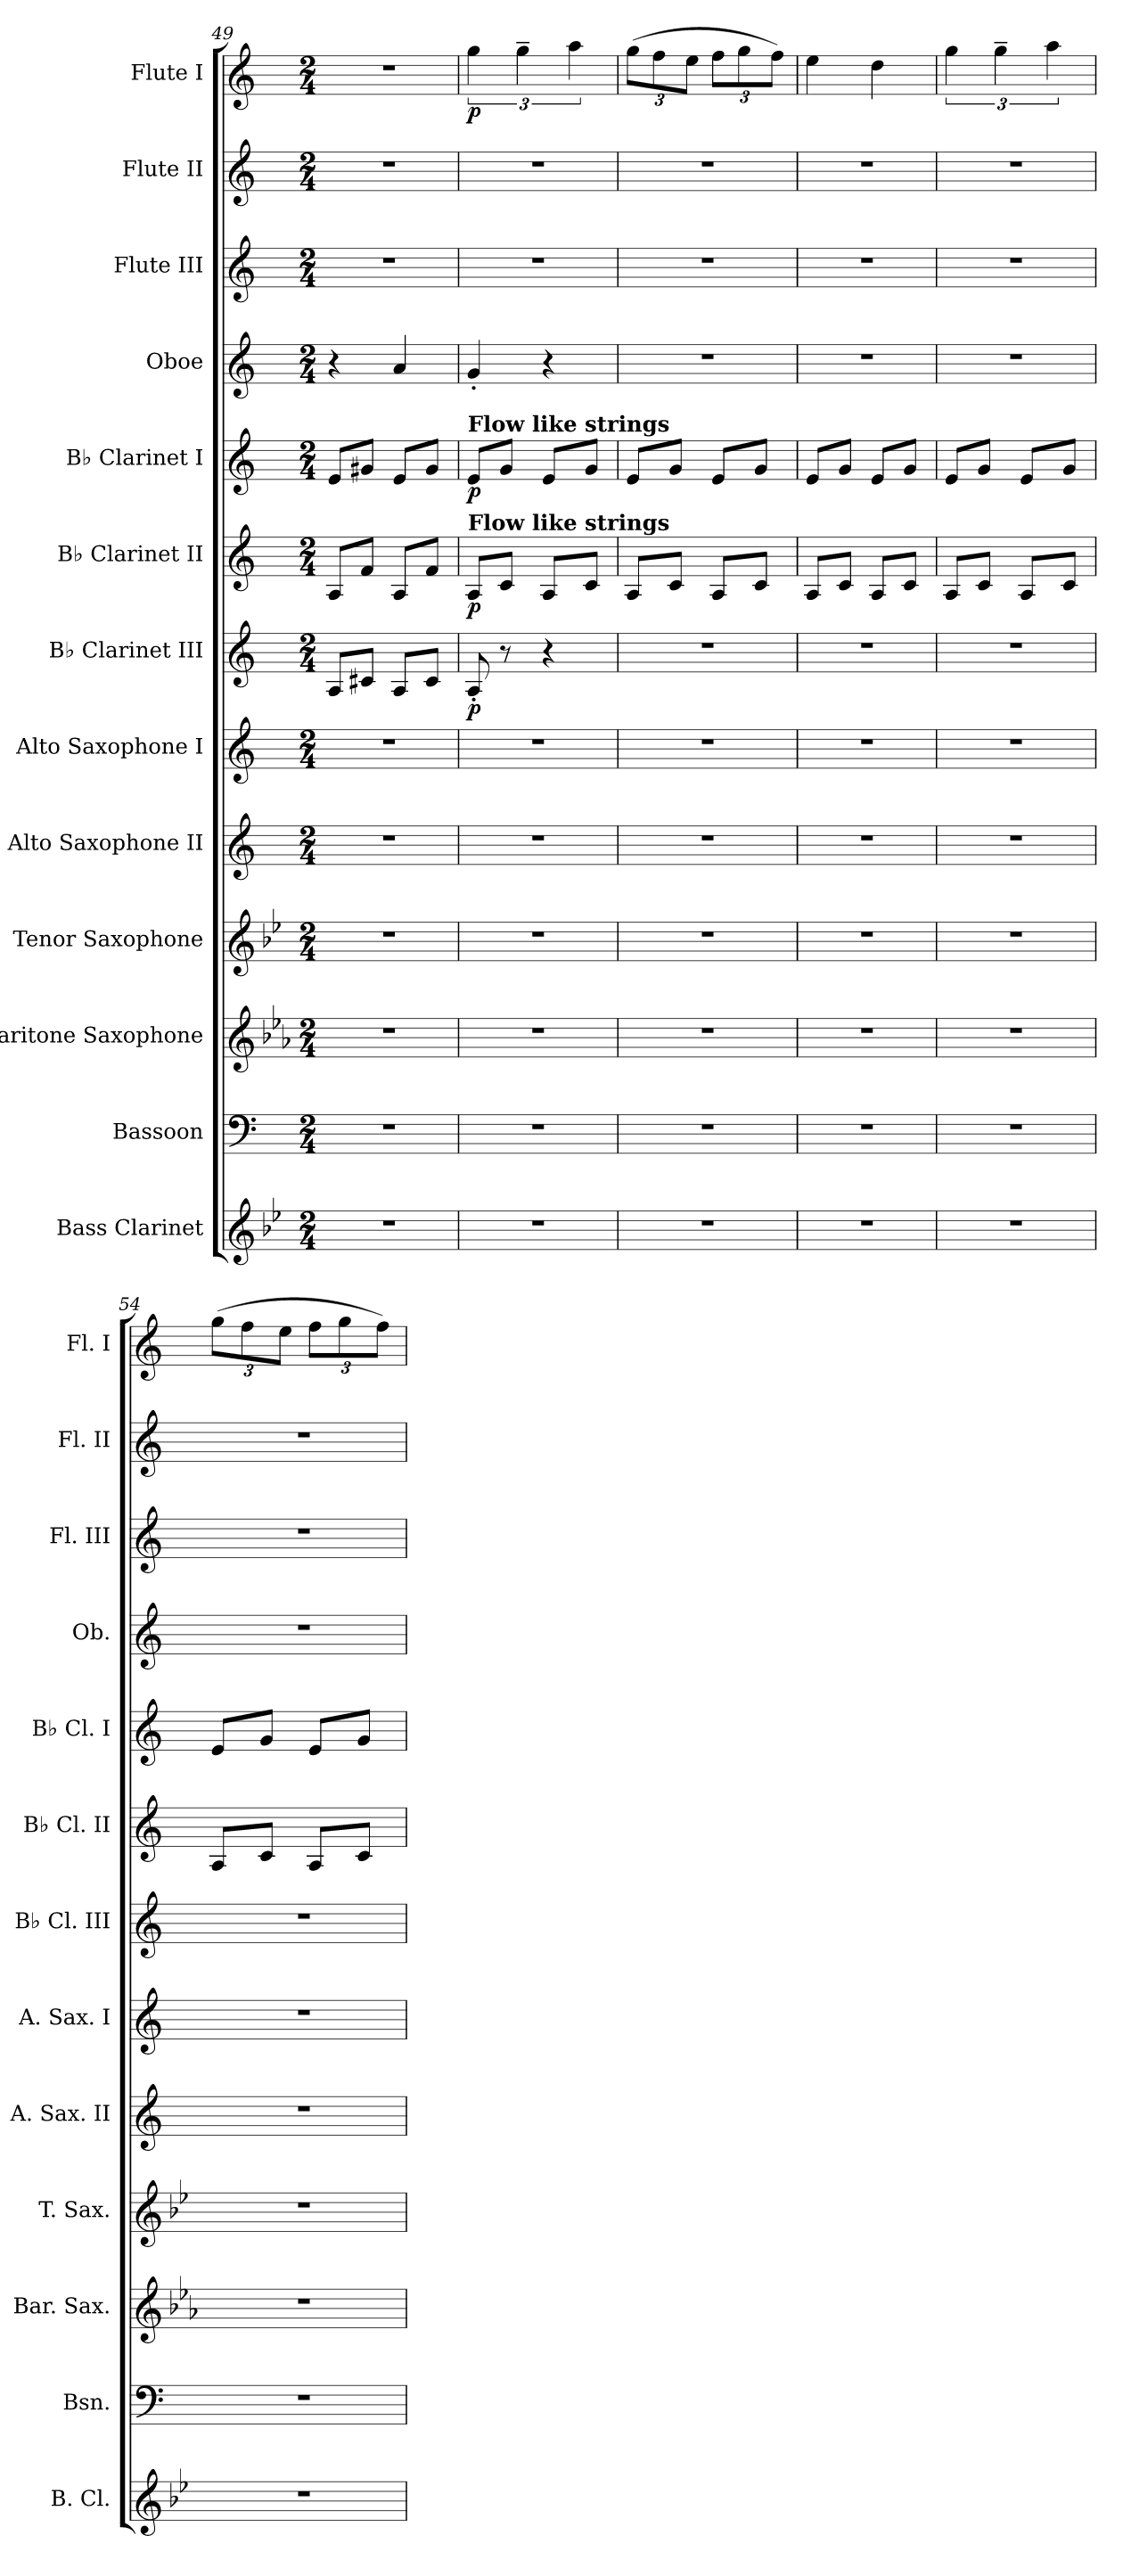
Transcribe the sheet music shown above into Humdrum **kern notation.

**kern	**kern	**kern	**kern	**kern	**kern	**kern	**dynam	**kern	**dynam	**kern	**dynam	**kern	**kern	**kern	**kern	**dynam
*part13	*part12	*part11	*part10	*part9	*part8	*part7	*part7	*part6	*part6	*part5	*part5	*part4	*part3	*part2	*part1	*part1
*staff13	*staff12	*staff11	*staff10	*staff9	*staff8	*staff7	*staff7	*staff6	*staff6	*staff5	*staff5	*staff4	*staff3	*staff2	*staff1	*staff1
*I"Bass Clarinet	*I"Bassoon	*I"Baritone Saxophone	*I"Tenor Saxophone	*I"Alto Saxophone II	*I"Alto Saxophone I	*I"B♭ Clarinet III	*	*I"B♭ Clarinet II	*	*I"B♭ Clarinet I	*	*I"Oboe	*I"Flute III	*I"Flute II	*I"Flute I	*
*I'B. Cl.	*I'Bsn.	*I'Bar. Sax.	*I'T. Sax.	*I'A. Sax. II	*I'A. Sax. I	*I'B♭ Cl. III	*	*I'B♭ Cl. II	*	*I'B♭ Cl. I	*	*I'Ob.	*I'Fl. III	*I'Fl. II	*I'Fl. I	*
*clefG2	*clefF4	*clefG2	*clefG2	*clefG2	*clefG2	*clefG2	*	*clefG2	*	*clefG2	*	*clefG2	*clefG2	*clefG2	*clefG2	*
*ITrd8c14	*	*ITrd12c21	*ITrd8c14	*ITrd5c9	*ITrd5c9	*ITrd1c2	*	*ITrd1c2	*	*ITrd1c2	*	*	*	*	*	*
*k[b-e-]	*k[]	*k[b-e-a-]	*k[b-e-]	*k[b-e-a-]	*k[b-e-a-]	*k[b-e-]	*	*k[b-e-]	*	*k[b-e-]	*	*k[]	*k[]	*k[]	*k[]	*
*M2/4	*M2/4	*M2/4	*M2/4	*M2/4	*M2/4	*M2/4	*	*M2/4	*	*M2/4	*	*M2/4	*M2/4	*M2/4	*M2/4	*
=49	=49	=49	=49	=49	=49	=49	=49	=49	=49	=49	=49	=49	=49	=49	=49	=49
2r	2r	2r	2r	2r	2r	8G/L	.	8G/L	.	8d/L	.	4r	2r	2r	2r	.
.	.	.	.	.	.	8Bn/J	.	8e-/J	.	8f#X/J	.	.	.	.	.	.
.	.	.	.	.	.	8G/L	.	8G/L	.	8d/L	.	4a/	.	.	.	.
.	.	.	.	.	.	8B/J	.	8e-/J	.	8f#/J	.	.	.	.	.	.
=50	=50	=50	=50	=50	=50	=50	=50	=50	=50	=50	=50	=50	=50	=50	=50	=50
!	!	!	!	!	!	!	!	!	!	!LO:TX:a:B:t=Flow like strings	!	!	!	!	!	!
!	!	!	!	!	!	!	!	!LO:TX:a:B:t=Flow like strings	!	!	!	!	!	!	!	!
!	!	!	!	!	!	!	!LO:DY:b	!	!LO:DY:b	!	!LO:DY:b	!	!	!	!	!LO:DY:b
2r	2r	2r	2r	2r	2r	8G'/	p	8G/L	p	8d/L	p	4g'/	2r	2r	6gg\	p
.	.	.	.	.	.	8r	.	8B-/J	.	8f/J	.	.	.	.	.	.
.	.	.	.	.	.	.	.	.	.	.	.	.	.	.	6gg~\	.
.	.	.	.	.	.	4r	.	8G/L	.	8d/L	.	4r	.	.	.	.
.	.	.	.	.	.	.	.	.	.	.	.	.	.	.	6aa\	.
.	.	.	.	.	.	.	.	8B-/J	.	8f/J	.	.	.	.	.	.
=51	=51	=51	=51	=51	=51	=51	=51	=51	=51	=51	=51	=51	=51	=51	=51	=51
*	*	*	*	*	*	*	*	*	*	*	*	*	*	*	*Xbrackettup	*
2r	2r	2r	2r	2r	2r	2r	.	8G/L	.	8d/L	.	2r	2r	2r	(>12gg\L	.
.	.	.	.	.	.	.	.	.	.	.	.	.	.	.	12ff\	.
.	.	.	.	.	.	.	.	8B-/J	.	8f/J	.	.	.	.	.	.
.	.	.	.	.	.	.	.	.	.	.	.	.	.	.	12ee\J	.
.	.	.	.	.	.	.	.	8G/L	.	8d/L	.	.	.	.	12ff\L	.
.	.	.	.	.	.	.	.	.	.	.	.	.	.	.	12gg\	.
.	.	.	.	.	.	.	.	8B-/J	.	8f/J	.	.	.	.	.	.
.	.	.	.	.	.	.	.	.	.	.	.	.	.	.	12ff\J)	.
=52	=52	=52	=52	=52	=52	=52	=52	=52	=52	=52	=52	=52	=52	=52	=52	=52
2r	2r	2r	2r	2r	2r	2r	.	8G/L	.	8d/L	.	2r	2r	2r	4ee\	.
.	.	.	.	.	.	.	.	8B-/J	.	8f/J	.	.	.	.	.	.
.	.	.	.	.	.	.	.	8G/L	.	8d/L	.	.	.	.	4dd\	.
.	.	.	.	.	.	.	.	8B-/J	.	8f/J	.	.	.	.	.	.
=53	=53	=53	=53	=53	=53	=53	=53	=53	=53	=53	=53	=53	=53	=53	=53	=53
*	*	*	*	*	*	*	*	*	*	*	*	*	*	*	*brackettup	*
2r	2r	2r	2r	2r	2r	2r	.	8G/L	.	8d/L	.	2r	2r	2r	6gg\	.
.	.	.	.	.	.	.	.	8B-/J	.	8f/J	.	.	.	.	.	.
.	.	.	.	.	.	.	.	.	.	.	.	.	.	.	6gg~\	.
.	.	.	.	.	.	.	.	8G/L	.	8d/L	.	.	.	.	.	.
.	.	.	.	.	.	.	.	.	.	.	.	.	.	.	6aa\	.
.	.	.	.	.	.	.	.	8B-/J	.	8f/J	.	.	.	.	.	.
=54	=54	=54	=54	=54	=54	=54	=54	=54	=54	=54	=54	=54	=54	=54	=54	=54
*	*	*	*	*	*	*	*	*	*	*	*	*	*	*	*Xbrackettup	*
2r	2r	2r	2r	2r	2r	2r	.	8G/L	.	8d/L	.	2r	2r	2r	(>12gg\L	.
.	.	.	.	.	.	.	.	.	.	.	.	.	.	.	12ff\	.
.	.	.	.	.	.	.	.	8B-/J	.	8f/J	.	.	.	.	.	.
.	.	.	.	.	.	.	.	.	.	.	.	.	.	.	12ee\J	.
.	.	.	.	.	.	.	.	8G/L	.	8d/L	.	.	.	.	12ff\L	.
.	.	.	.	.	.	.	.	.	.	.	.	.	.	.	12gg\	.
.	.	.	.	.	.	.	.	8B-/J	.	8f/J	.	.	.	.	.	.
.	.	.	.	.	.	.	.	.	.	.	.	.	.	.	12ff\J)	.
=	=	=	=	=	=	=	=	=	=	=	=	=	=	=	=	=
*-	*-	*-	*-	*-	*-	*-	*-	*-	*-	*-	*-	*-	*-	*-	*-	*-
